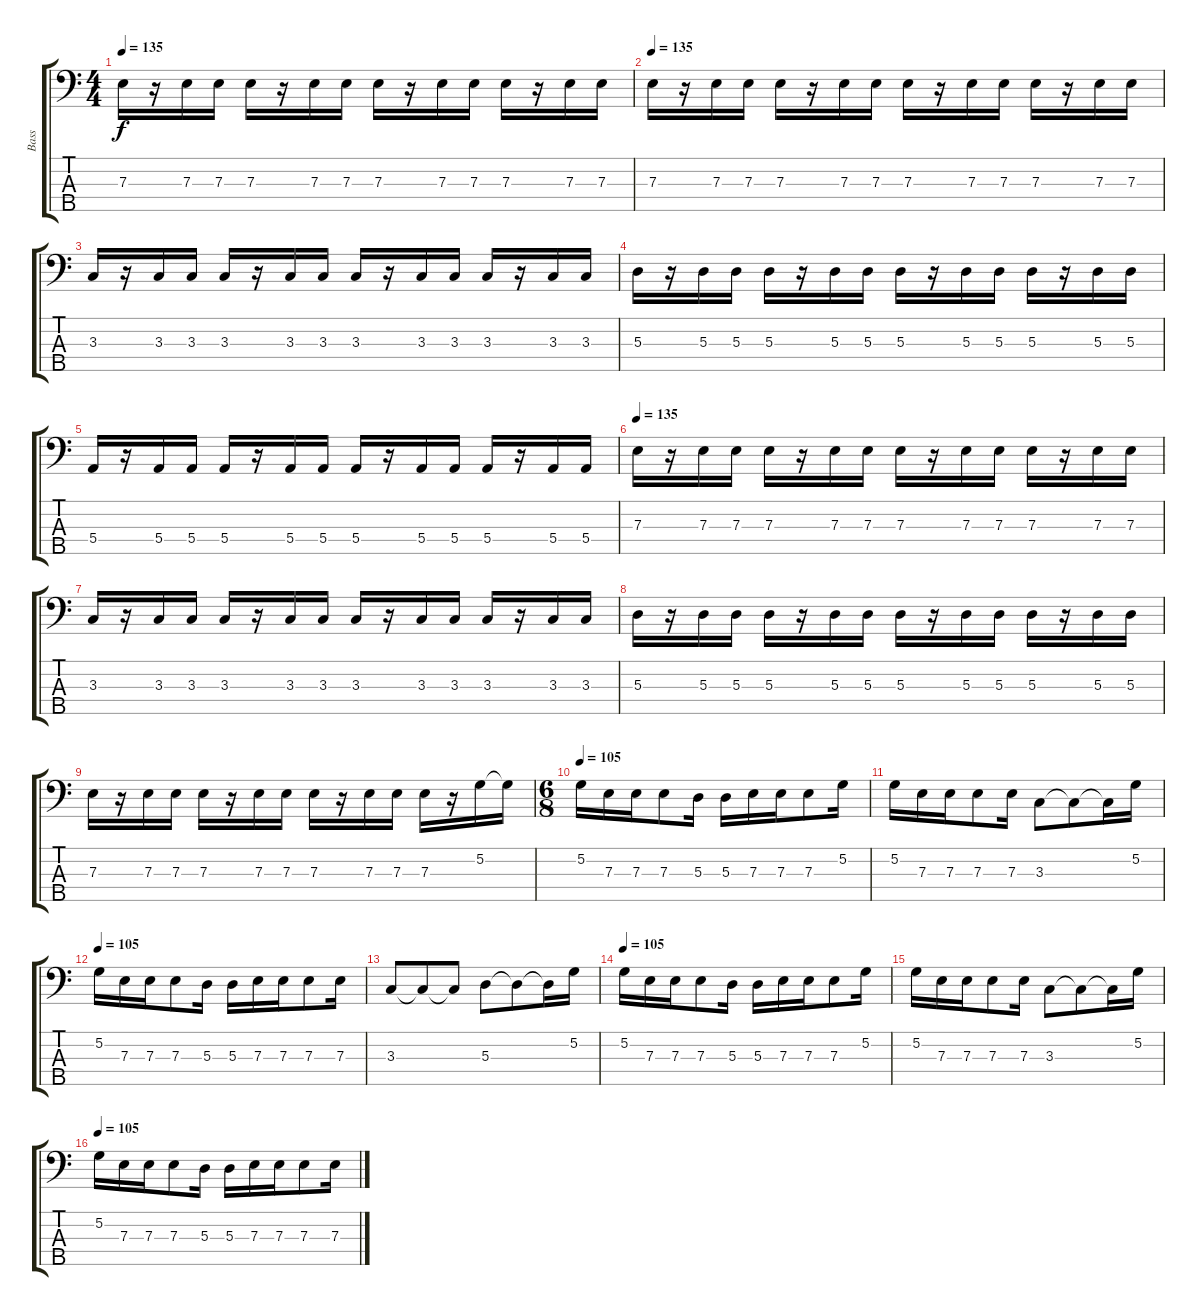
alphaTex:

\track ("Bass" "Bass") {instrument electricbassfinger}
\staff {score tabs}
\tuning (G2 D2 A1 E1 B0) {hide}
\ts (4 4)
\tempo 135
\clef f4
\ks c
7.3.16{dy f} r.16 7.3.16 7.3.16 7.3.16 r.16 7.3.16 7.3.16 7.3.16 r.16 7.3.16 7.3.16 7.3.16 r.16 7.3.16 7.3.16 |
\tempo 135
7.3.16 r.16 7.3.16 7.3.16 7.3.16 r.16 7.3.16 7.3.16 7.3.16 r.16 7.3.16 7.3.16 7.3.16 r.16 7.3.16 7.3.16 |
3.3.16 r.16 3.3.16 3.3.16 3.3.16 r.16 3.3.16 3.3.16 3.3.16 r.16 3.3.16 3.3.16 3.3.16 r.16 3.3.16 3.3.16 |
5.3.16 r.16 5.3.16 5.3.16 5.3.16 r.16 5.3.16 5.3.16 5.3.16 r.16 5.3.16 5.3.16 5.3.16 r.16 5.3.16 5.3.16 |
5.4.16 r.16 5.4.16 5.4.16 5.4.16 r.16 5.4.16 5.4.16 5.4.16 r.16 5.4.16 5.4.16 5.4.16 r.16 5.4.16 5.4.16 |
\tempo 135
7.3.16 r.16 7.3.16 7.3.16 7.3.16 r.16 7.3.16 7.3.16 7.3.16 r.16 7.3.16 7.3.16 7.3.16 r.16 7.3.16 7.3.16 |
3.3.16 r.16 3.3.16 3.3.16 3.3.16 r.16 3.3.16 3.3.16 3.3.16 r.16 3.3.16 3.3.16 3.3.16 r.16 3.3.16 3.3.16 |
5.3.16 r.16 5.3.16 5.3.16 5.3.16 r.16 5.3.16 5.3.16 5.3.16 r.16 5.3.16 5.3.16 5.3.16 r.16 5.3.16 5.3.16 |
7.3.16 r.16 7.3.16 7.3.16 7.3.16 r.16 7.3.16 7.3.16 7.3.16 r.16 7.3.16 7.3.16 7.3.16 r.16 5.2.16 5.2{t}.16 |
\ts (6 8)
\tempo 105
5.2.16 7.3.16 7.3.16 7.3.8 5.3.16 5.3.16 7.3.16 7.3.16 7.3.8 5.2.16 |
5.2.16 7.3.16 7.3.16 7.3.8 7.3.16 3.3.8 3.3{t}.8 3.3{t}.16 5.2.16 |
\tempo 105
5.2.16 7.3.16 7.3.16 7.3.8 5.3.16 5.3.16 7.3.16 7.3.16 7.3.8 7.3.16 |
3.3.8 3.3{t}.8 3.3{t}.8 5.3.8 5.3{t}.8 5.3{t}.16 5.2.16 |
\tempo 105
5.2.16 7.3.16 7.3.16 7.3.8 5.3.16 5.3.16 7.3.16 7.3.16 7.3.8 5.2.16 |
5.2.16 7.3.16 7.3.16 7.3.8 7.3.16 3.3.8 3.3{t}.8 3.3{t}.16 5.2.16 |
\tempo 105
5.2.16 7.3.16 7.3.16 7.3.8 5.3.16 5.3.16 7.3.16 7.3.16 7.3.8 7.3.16
